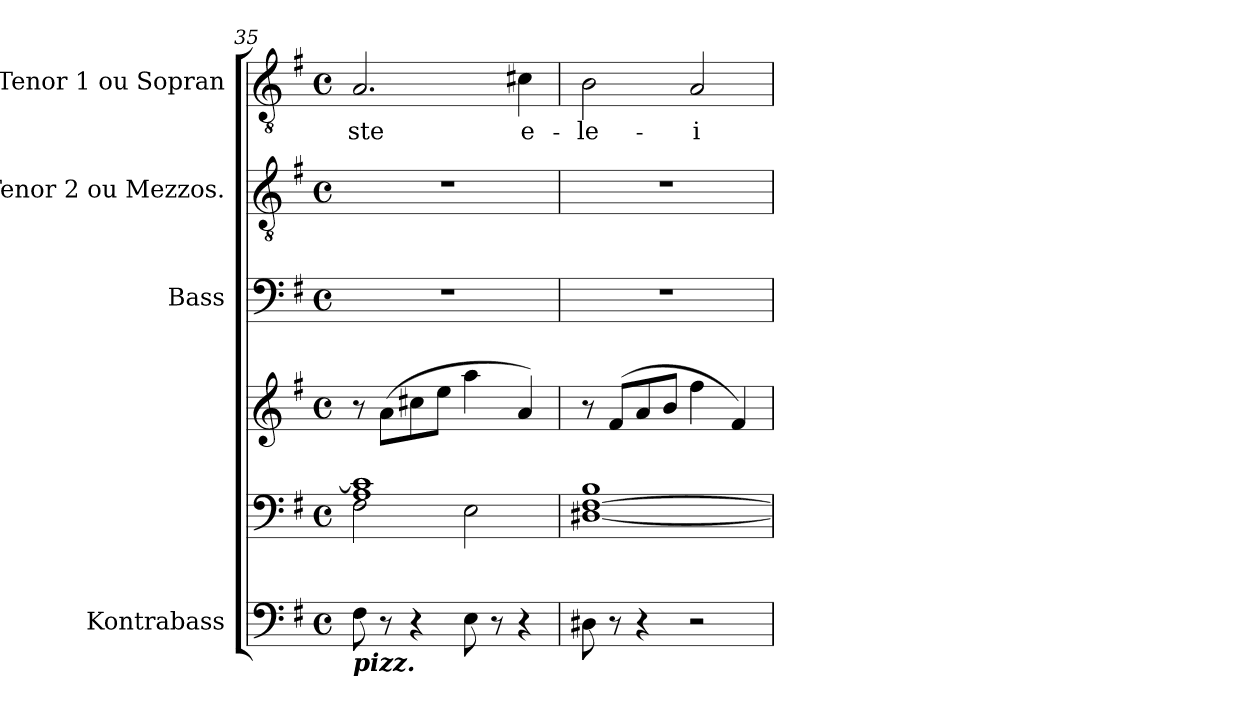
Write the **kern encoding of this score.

**kern	**kern	**kern	**kern	**kern	**kern	**text
*part5	*part4	*part4	*part3	*part2	*part1	*part1
*staff6	*staff5	*staff4	*staff3	*staff2	*staff1	*staff1
*I"Kontrabass	*	*	*I"Bass	*I"Tenor 2 ou Mezzos.	*I"Tenor 1 ou Sopran	*
*I'Kb.	*	*	*	*	*	*
*clefF4	*clefF4	*clefG2	*clefF4	*clefGv2	*clefGv2	*
*ITrd7c12	*	*	*	*	*	*
*k[f#]	*k[f#]	*k[f#]	*k[f#]	*k[f#]	*k[f#]	*
*G:	*G:	*G:	*G:	*G:	*G:	*
*M4/4	*M4/4	*M4/4	*M4/4	*M4/4	*M4/4	*
*met(c)	*met(c)	*met(c)	*met(c)	*met(c)	*met(c)	*
=35	=35	=35	=35	=35	=35	=35
*	*^	*	*	*	*	*
!LO:TX:b:Bi:t=pizz.	!	!	!	!	!	!	!
!	!	!	!	!	!	!	!LO:LY:b
8FF#\	1A 1c#]	2F#\	8r	1r	1r	2.A/	-ste
8r	.	.	(>8a\L	.	.	.	.
4r	.	.	8cc#X\	.	.	.	.
.	.	.	8ee\J	.	.	.	.
8EE\	.	2E\	4aa\	.	.	.	.
8r	.	.	.	.	.	.	.
!	!	!	!	!	!	!	!LO:LY:b
4r	.	.	4a/)	.	.	4c#X\	e-
*	*v	*v	*	*	*	*	*
=36	=36	=36	=36	=36	=36	=36
!	!	!	!	!	!	!LO:LY:b
8DD#X\	[1D#X [1F# 1B	8r	1r	1r	2B\	-le-
8r	.	(>8f#/L	.	.	.	.
4r	.	8a/	.	.	.	.
.	.	8b/J	.	.	.	.
!	!	!	!	!	!	!LO:LY:b
2r	.	4ff#\	.	.	2A/	-i-
.	.	4f#/)	.	.	.	.
=	=	=	=	=	=	=
*-	*-	*-	*-	*-	*-	*-
